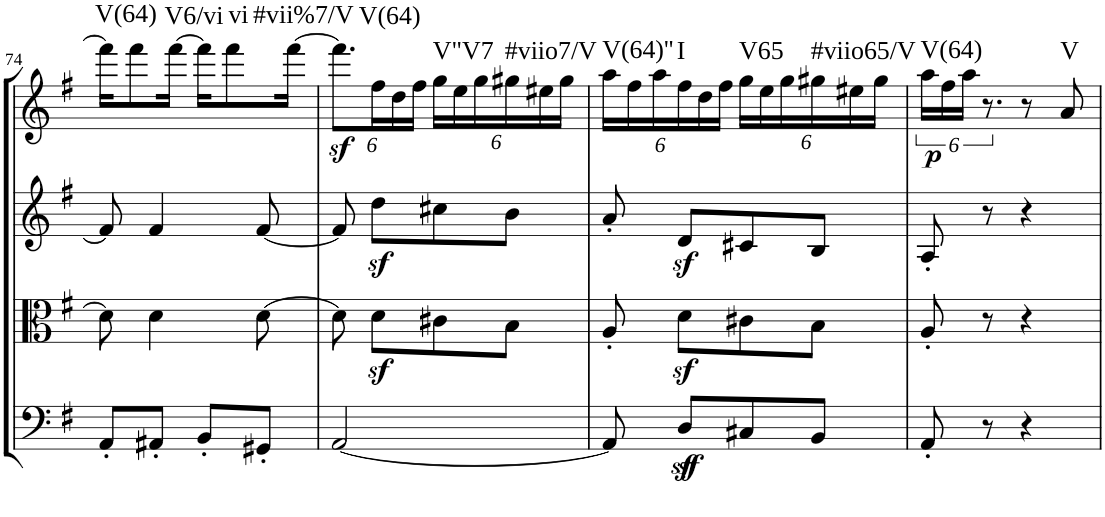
**kern	**kern	**kern	**kern	**dynam	**harte
*part4	*part3	*part2	*part1	*part1	*part1
*staff4	*staff3	*staff2	*staff1	*staff1	*
*I"Cello	*I"Viola	*I"2nd Violin	*I"1st Violin	*	*
*	*I'Vla	*I'Vln	*I'Vln	*	*
!!LO:PB:g=z
*clefF4	*clefC3	*clefG2	*clefG2	*	*
*k[f#]	*k[f#]	*k[f#]	*k[f#]	*	*
*G:	*G:	*G:	*G:	*	*
*M2/4	*M2/4	*M2/4	*M2/4	*	*
=74	=74	=74	=74	=74	=74
!	!	!	!	!	!LO:H:kt=V(64)
8AA'/L	8d\]	8f#/]	16fff#\KL]	.	N
.	.	.	8fff#\	.	.
8AA#X'/J	4d\	4f#/	.	.	.
!	!	!	!	!	!LO:H:kt=V6/vi
.	.	.	[16fff#\Jk	.	N
8BB'/L	.	.	16fff#\KL]	.	.
!	!	!	!	!	!LO:H:kt=vi
.	.	.	8fff#\	.	N
8GG#X'/J	[8d\	[8f#/	.	.	.
!	!	!	!	!	!LO:H:kt=#vii%7/V
.	.	.	[16fff#\Jk	.	N
=75	=75	=75	=75	=75	=75
*	*	*	*Xbrackettup	*	*
!	!	!	!	!LO:DY:b	!LO:H:kt=V(64)
[2AA/	8d\]	8f#/]	12.fff#\L]	sf	N
.	8dz<\L	8ddz<\L	24ff#\L	.	.
.	.	.	24dd\	.	.
.	.	.	24ff#\JJ	.	.
!	!	!	!	!	!LO:H:kt=V"V7
.	8c#X\	8cc#X\	24gg\LL	.	N
.	.	.	24ee\	.	.
.	.	.	24gg\	.	.
!	!	!	!	!	!LO:H:kt=#viio7/V
.	8B\J	8b\J	24gg#X\	.	N
.	.	.	24ee#X\	.	.
.	.	.	24gg#\JJ	.	.
=76	=76	=76	=76	=76	=76
!	!	!	!	!	!LO:H:kt=V(64)''
8AA/]	8A'/	8a'/	24aa\LL	.	N
.	.	.	24ff#\	.	.
.	.	.	24aa\	.	.
!	!	!	!	!	!LO:H:kt=I
8Dz</L	8dz<\L	8dz</L	24ff#\	.	N
.	.	.	24dd\	.	.
.	.	.	24ff#\JJ	.	.
!	!	!	!	!	!LO:H:kt=V65
8C#X/	8c#X\	8c#X/	24gg\LL	.	N
.	.	.	24ee\	.	.
.	.	.	24gg\	.	.
!	!	!	!	!	!LO:H:kt=#viio65/V
8BB/J	8B\J	8B/J	24gg#X\	.	N
.	.	.	24ee#X\	.	.
.	.	.	24gg#\JJ	.	.
=77	=77	=77	=77	=77	=77
*	*	*	*brackettup	*	*
!	!	!	!	!LO:DY:b	!LO:H:kt=V(64)
8AA'/	8A'/	8A'/	24aa\LL	p	N
.	.	.	24ff#\	.	.
.	.	.	24aa\JJ	.	.
8r	8r	8r	12.r	.	.
4r	4r	4r	8r	.	.
!	!	!	!	!	!LO:H:kt=V
.	.	.	8a/	.	N
=	=	=	=	=	=
*-	*-	*-	*-	*-	*-
